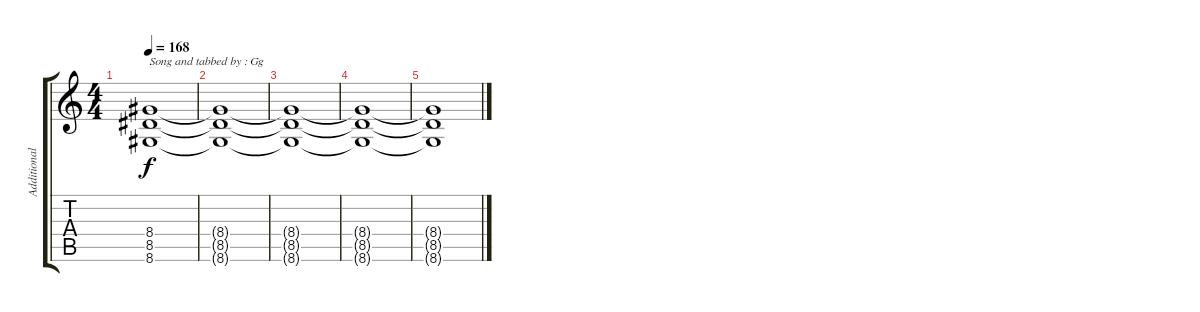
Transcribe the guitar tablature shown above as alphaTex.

\track ("Additional Guitar" "Additional") {instrument distortionguitar}
\staff {score tabs}
\tuning (D4 A3 F3 C3 G2 C2) {hide}
\ts (4 4)
\tempo 168
\clef g2
\ks c
(8.4 8.5 8.6).1{txt "Song and tabbed by : Gg" dy f} |
(8.4{t} 8.5{t} 8.6{t}).1 |
(8.4{t} 8.5{t} 8.6{t}).1 |
(8.4{t} 8.5{t} 8.6{t}).1 |
(8.4{t} 8.5{t} 8.6{t}).1
